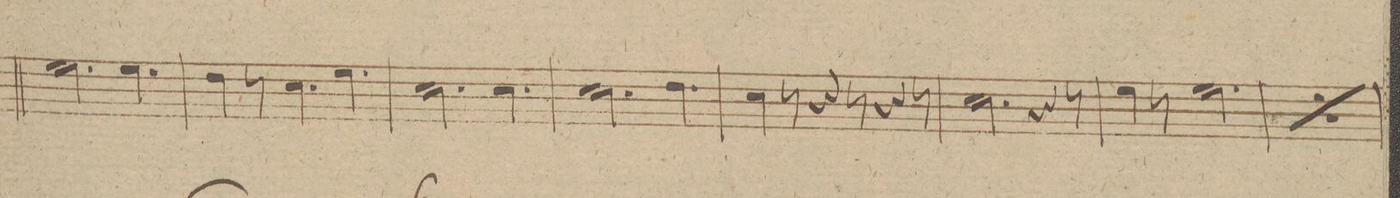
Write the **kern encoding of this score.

**kern	**dynam
*I"Corno 1mo in G.	*
*clefG2	*
*k[f#]	*
*M9/8	*
2.b\	.
4.b\	.
=14	=14
4a\	.
8r	.
4.g\	.
4.b\	.
=15	=15
2.g\	.
4.g\	.
=16	=16
2.g\	.
4.a\	.
=17	=17
4g\	.
8r	.
4r	.
8r	.
4r	.
8r	.
=18	=18
2.g\	.
4r	.
8r	.
=19	=19
4b\	.
8r	.
2.b\	.
=20	=20
*rep	*
4b\	.
8r	.
2.b\	.
*Xrep	*
=21	=21
*-	*-
